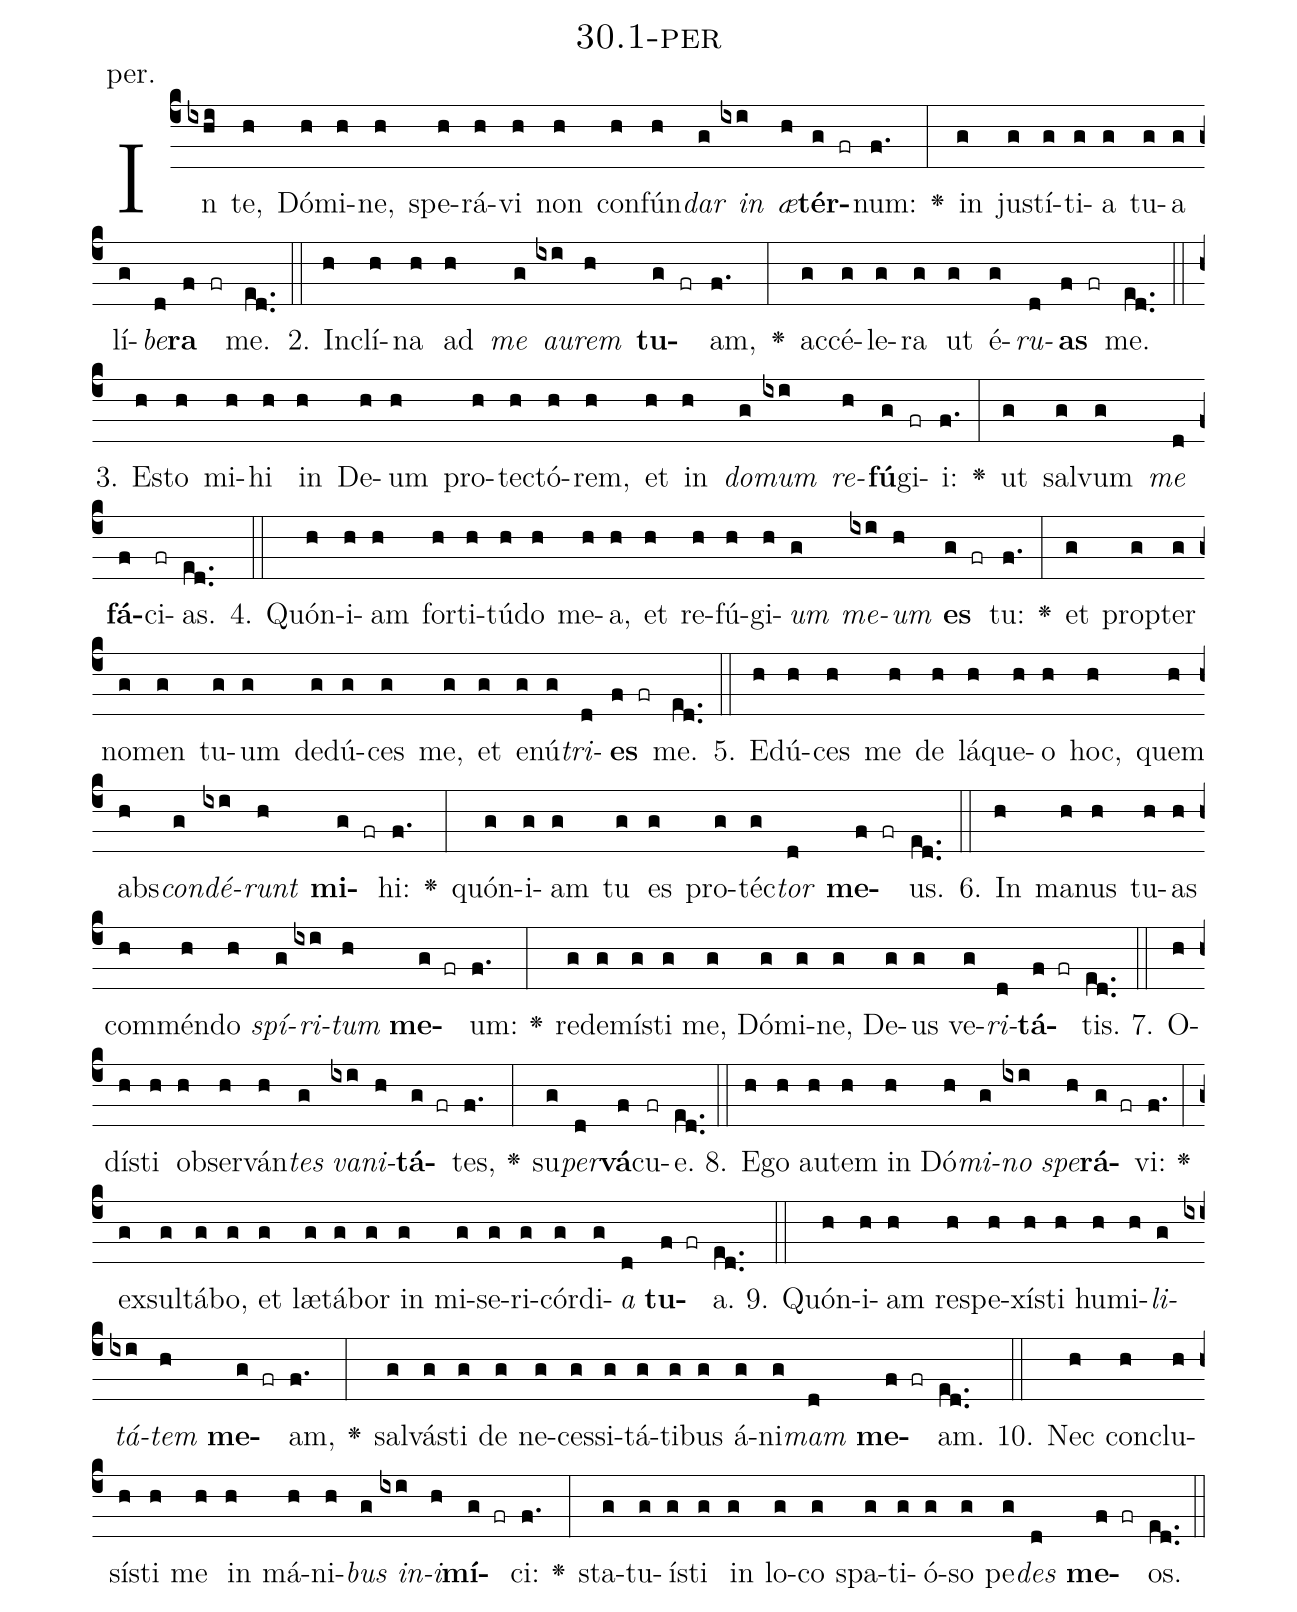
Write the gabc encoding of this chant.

name: 30.1-per;
annotation: per.;
%%
(c4)In(ixhi) te,(h) Dó(h)mi(h)ne,(h) spe(h)rá(h)vi(h) non(h) con(h)fún(h)<i>dar</i>(g) <i>in</i>(ixi) <i>æ</i>(h)<b>tér</b>(g fr)num:(f.) <v>\greheightstar</v>(:) in(g) jus(g)tí(g)ti(g)a(g) tu(g)a(g) lí(g)<i>be</i>(d)<b>ra</b>(f fr) me.(ed..) (::)
2. In(h)clí(h)na(h) ad(h) <i>me</i>(g) <i>au</i>(ixi)<i>rem</i>(h) <b>tu</b>(g fr)am,(f.) <v>\greheightstar</v>(:) ac(g)cé(g)le(g)ra(g) ut(g) é(g)<i>ru</i>(d)<b>as</b>(f fr) me.(ed..) (::)
3. Es(h)to(h) mi(h)hi(h) in(h) De(h)um(h) pro(h)tec(h)tó(h)rem,(h) et(h) in(h) <i>do</i>(g)<i>mum</i>(ixi) <i>re</i>(h)<b>fú</b>(g)gi(fr)i:(f.) <v>\greheightstar</v>(:) ut(g) sal(g)vum(g) <i>me</i>(d) <b>fá</b>(f)ci(fr)as.(ed..) (::)
4. Quón(h)i(h)am(h) for(h)ti(h)tú(h)do(h) me(h)a,(h) et(h) re(h)fú(h)gi(h)<i>um</i>(g) <i>me</i>(ixi)<i>um</i>(h) <b>es</b>(g fr) tu:(f.) <v>\greheightstar</v>(:) et(g) prop(g)ter(g) no(g)men(g) tu(g)um(g) de(g)dú(g)ces(g) me,(g) et(g) e(g)nú(g)<i>tri</i>(d)<b>es</b>(f fr) me.(ed..) (::)
5. E(h)dú(h)ces(h) me(h) de(h) lá(h)que(h)o(h) hoc,(h) quem(h) abs(h)<i>con</i>(g)<i>dé</i>(ixi)<i>runt</i>(h) <b>mi</b>(g fr)hi:(f.) <v>\greheightstar</v>(:) quón(g)i(g)am(g) tu(g) es(g) pro(g)téc(g)<i>tor</i>(d) <b>me</b>(f fr)us.(ed..) (::)
6. In(h) ma(h)nus(h) tu(h)as(h) com(h)mén(h)do(h) <i>spí</i>(g)<i>ri</i>(ixi)<i>tum</i>(h) <b>me</b>(g fr)um:(f.) <v>\greheightstar</v>(:) red(g)e(g)mís(g)ti(g) me,(g) Dó(g)mi(g)ne,(g) De(g)us(g) ve(g)<i>ri</i>(d)<b>tá</b>(f fr)tis.(ed..) (::)
7. O(h)dís(h)ti(h) ob(h)ser(h)ván(h)<i>tes</i>(g) <i>va</i>(ixi)<i>ni</i>(h)<b>tá</b>(g fr)tes,(f.) <v>\greheightstar</v>(:) su(g)<i>per</i>(d)<b>vá</b>(f)cu(fr)e.(ed..) (::)
8. E(h)go(h) au(h)tem(h) in(h) Dó(h)<i>mi</i>(g)<i>no</i>(ixi) <i>spe</i>(h)<b>rá</b>(g fr)vi:(f.) <v>\greheightstar</v>(:) ex(g)sul(g)tá(g)bo,(g) et(g) læ(g)tá(g)bor(g) in(g) mi(g)se(g)ri(g)cór(g)di(g)<i>a</i>(d) <b>tu</b>(f fr)a.(ed..) (::)
9. Quón(h)i(h)am(h) re(h)spe(h)xís(h)ti(h) hu(h)mi(h)<i>li</i>(g)<i>tá</i>(ixi)<i>tem</i>(h) <b>me</b>(g fr)am,(f.) <v>\greheightstar</v>(:) sal(g)vás(g)ti(g) de(g) ne(g)ces(g)si(g)tá(g)ti(g)bus(g) á(g)ni(g)<i>mam</i>(d) <b>me</b>(f fr)am.(ed..) (::)
10. Nec(h) con(h)clu(h)sís(h)ti(h) me(h) in(h) má(h)ni(h)<i>bus</i>(g) <i>in</i>(ixi)<i>i</i>(h)<b>mí</b>(g fr)ci:(f.) <v>\greheightstar</v>(:) sta(g)tu(g)ís(g)ti(g) in(g) lo(g)co(g) spa(g)ti(g)ó(g)so(g) pe(g)<i>des</i>(d) <b>me</b>(f fr)os.(ed..) (::)
